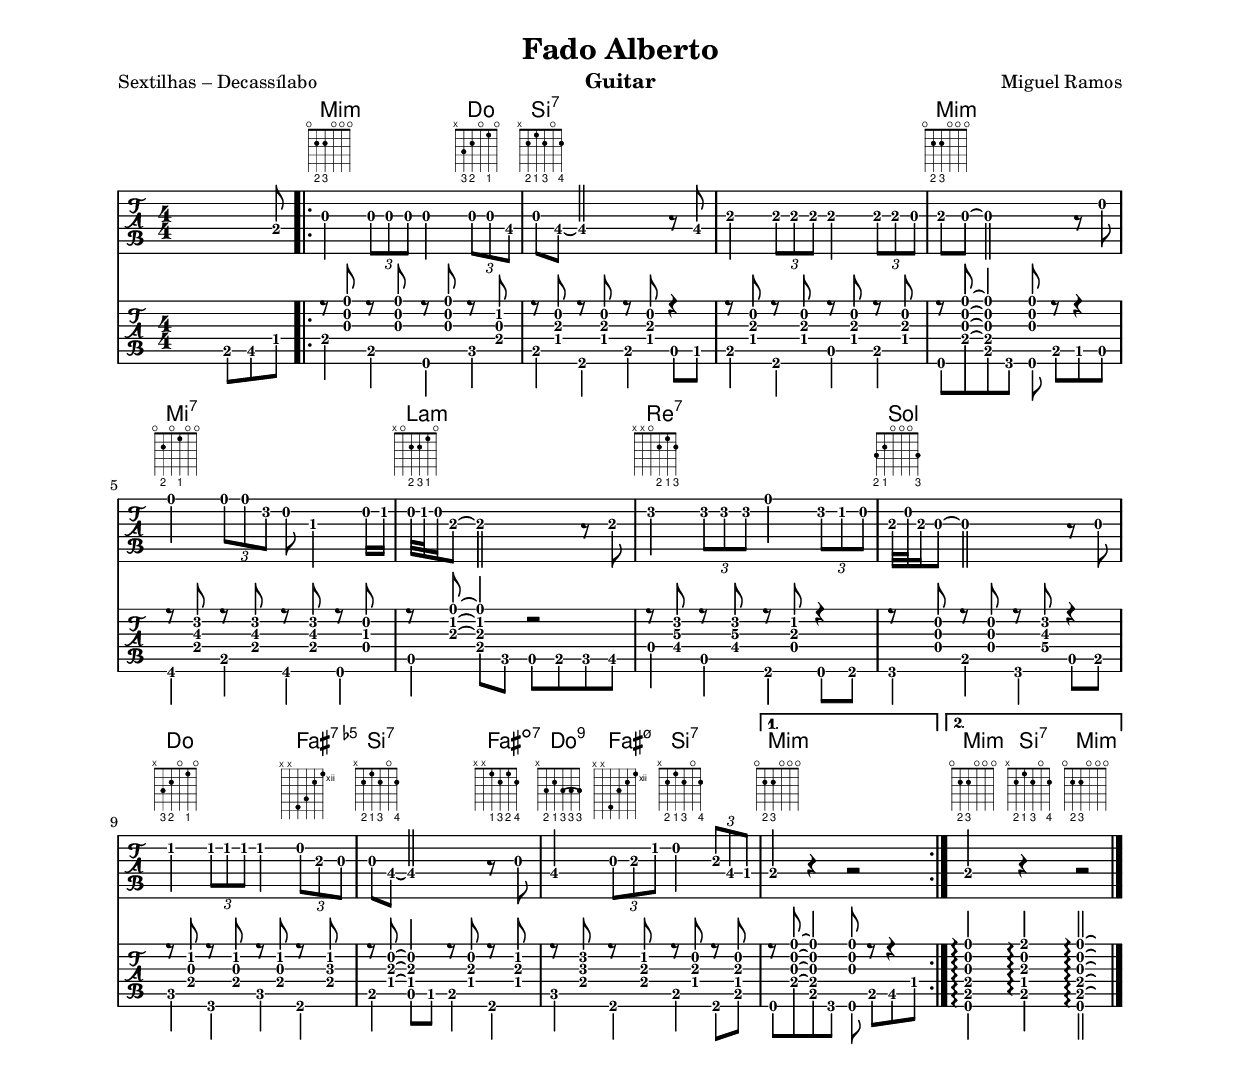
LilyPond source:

% Fado Alberto
% Engraved by Joan Josep Ordinas Rosa <jordinas@gmail.com> 

\version "2.16.2"

\include "portugues.ly"
\include "predefined-guitar-fretboards.ly"

% Fado Alberto
% Engraved by Joan Josep Ordinas Rosa <jordinas@gmail.com> 

\version "2.16.2"

\include "portugues.ly"

%%%%%%%%%%%%%%%%%%%%%%%%%%%%%%%%%%%%%%%%%%%%%%%%%%%%%%%%%%%%%%%%%%%%%%%%
% Page setup
%%%%%%%%%%%%%%%%%%%%%%%%%%%%%%%%%%%%%%%%%%%%%%%%%%%%%%%%%%%%%%%%%%%%%%%%

\paper {
  #(set-paper-size "a4")
  top-margin = 25\mm
  bottom-margin = 20\mm
  left-margin = 20\mm
  line-width =  170\mm
  ragged-bottom = ##t
}

\header {
  title = "Fado Alberto"
  composer = "Miguel Ramos"
  poet = "Sextilhas – Decassílabo"
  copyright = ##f
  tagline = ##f
}

Stave = {
  \clef treble
  \key mi \minor
  \numericTimeSignature
  \time 4/4
}

Tablature = {
  \clef tab
  \key mi \minor
  \numericTimeSignature
  \time 4/4
}

% EOF

% Fado Alberto
% Engraved by Joan Josep Ordinas Rosa <jordinas@gmail.com> 

\version "2.12.3"

\include "portugues.ly"

%%%%%%%%%%%%%%%%%%%%%%%%%%%%%%%%%%%%%%%%%%%%%%%%%%%%%%%%%%%%%%%%%%%%%%%%
% Melody
%%%%%%%%%%%%%%%%%%%%%%%%%%%%%%%%%%%%%%%%%%%%%%%%%%%%%%%%%%%%%%%%%%%%%%%%

Melody = \relative do' {
  %\partial 8 mi8 |
  s2 s4 s8 mi8
  \repeat volta 2 {
    \set Score.currentBarNumber = #1
    sol4 \times 2/3 { sol8 sol sol } sol4 \times 2/3 { sol8 sol fas } |
    sol8 fas8~ fas2 r8 fas8 |
    la4 \times 2/3 { la8 la la } la4 \times 2/3 { la8 la sol } |
    la8 sol~ sol2 r8 si |
    mi4 \times 2/3 { mi8 mi re } si8 sols4 si16 do |
    si32 do si16 la8~ la2 r8 la8 |
    re4 \times 2/3 { re8 re re } mi4 \times 2/3 { re8 do si } |
    la32 si la16 sol8~ sol2 r8 sol8 |
    do4 \times 2/3 { do8 do do } do4 \times 2/3 { si8 la sol } |
    sol8 fas~ fas2 r8 sol |
    fas4 \times 2/3 { sol8 la do } si4 \times 2/3 { la8 fas res }
  }
  \alternative {
    { mi4 r4 r2 }
    { mi4 r4 r2 \bar "|." }
  }
}

% Desired measures for line
Breaks = \notemode {
  s1
  \repeat volta 2 {
    s1 * 4 \break
    s1 * 4 \break
    s1 * 3
  }
  \alternative {
    { s1 }
    { s1 }
  }
}

% EOF

% Fado Adiça
% Engraved by Joan Josep Ordinas Rosa <jordinas@gmail.com> 

\version "2.16.2"

\include "portugues.ly"

%%%%%%%%%%%%%%%%%%%%%%%%%%%%%%%%%%%%%%%%%%%%%%%%%%%%%%%%%%%%%%%%%%%%%%%%
% Basic harmony
%%%%%%%%%%%%%%%%%%%%%%%%%%%%%%%%%%%%%%%%%%%%%%%%%%%%%%%%%%%%%%%%%%%%%%%%

Harmony = \chordmode {
  \set chordChanges = ##t
  s1
  \repeat volta 2 {
   do1 re1:m sol1:7 do1
   do1 sol1:7 sol1:7 do1
   do1 sol1:7 sol1:7 
  }
  \alternative {
    { do1 }
    { 
      \set chordChanges = ##f
      do2 sol2:7 do1
    }
  }
}

% EOF

% Fado Alberto
% Engraved by Joan Josep Ordinas Rosa <jordinas@gmail.com> 

\version "2.16.2"

\include "portugues.ly"

%%%%%%%%%%%%%%%%%%%%%%%%%%%%%%%%%%%%%%%%%%%%%%%%%%%%%%%%%%%%%%%%%%%%%%%%
% Classical guitar music bass and chords
%%%%%%%%%%%%%%%%%%%%%%%%%%%%%%%%%%%%%%%%%%%%%%%%%%%%%%%%%%%%%%%%%%%%%%%%
 
Bass = \relative do {
  s2 s8 si8 dos res |
  \repeat volta 2 {
    mi4 si mi, do' |
    si4 fas si la8 las |
    si4 fas la si |
    mi,8 mi' si sol mi si'[ sib la] |

    sols4 si sols mi |
    la4 mi'8 do la si do dos |
    re4 la fas mi8 fas |
    sol4 si sol la8 si |

    do4 sol do fas, |
    si4 la8 las si4 fas |
    do'4 fas,4 si fas8 si
  }
  \alternative {
    { mi,8 mi' si sol mi si'[ dos res] }
    { mi,4\arpeggio si'\arpeggio mi,2\arpeggio }
  }
}

Chords = \relative do {
  s1
  \repeat volta 2 {
      r8 <sol' si mi> r8 <sol si mi> r8 <sol si mi> r8 <mi sol do>
      r8 <res la' si> r8 <res la' si> r8 <res la' si> r4
      r8 <res la' si> r8 <res la' si> r8 <res la' si> r8 <res la' si> 
      r8 <mi~ sol si mi>8~ <mi sol si mi>4 <sol si mi>8 r8 r4

      r8 <mi si' re> r8 <mi si' re> r8 <mi si' re> r8 <re sols si>
      r8 <la' do mi>~ <mi la do mi>4 r2
      r8 <fas do' re> r8 <fas do' re> r8 <re la' do> r4
      r8 <re sol si> r8 <re sol si> r8 <sol si re> r4

      r8 <mi sol do> r8 <mi sol do> r8 <mi sol do> r8 <mi sib' do>
      r8 <res la' si>~ <res la' si>4 r8 <res la' si> r8 <mib la do>
      r8 <mi sib' re> r8 <mi la do> r8 <res la' si> r8 <res la' si>
  }
  \alternative {
    { r8 <mi sol si mi>8~ <mi sol si mi>4 <sol si mi>8 r8 r4 }
    {
      <si, mi sol si mi>4\arpeggio
      <res la' si fas'>4\arpeggio
      <si mi sol si mi>2\arpeggio\laissezVibrer
    }
  }
}

% EOF

% Fado Alberto
% Engraved by Joan Josep Ordinas Rosa <jordinas@gmail.com> 

\version "2.16.2"

\include "portugues.ly"

%%%%%%%%%%%%%%%%%%%%%%%%%%%%%%%%%%%%%%%%%%%%%%%%%%%%%%%%%%%%%%%%%%%%%%%%
% Guitar arrangement harmony
%%%%%%%%%%%%%%%%%%%%%%%%%%%%%%%%%%%%%%%%%%%%%%%%%%%%%%%%%%%%%%%%%%%%%%%%

GuitarHarmony = \chordmode {
  \set chordChanges = ##t
  \skip 1
  \repeat volta 2 {
   mi2.:m do4 si1:7 si1:7 mi1:m
   mi1:7 la1:m re1:7 sol1
   do2. fas4:7.5- | si2.:7 fas4:dim7 | do4:9 fas4:m7.5- si2:7 |
  }
  \alternative {
    { mi1:m }
    { 
      \set chordChanges = ##f
      mi4:m si4:7 mi2:m
    }
  }
}

% EOF


%%%%%%%%%%%%%%%%%%%%%%%%%%%%%%%%%%%%%%%%%%%%%%%%%%%%%%%%%%%%%%%%%%%%%%%%
%  Tablature score
%%%%%%%%%%%%%%%%%%%%%%%%%%%%%%%%%%%%%%%%%%%%%%%%%%%%%%%%%%%%%%%%%%%%%%%%

#(set-global-staff-size 16)

\header {
  instrument = "Guitar"
}

\score {
  \simultaneous {
    \new ChordNames {
      \GuitarHarmony
      %\italianChords \Harmony
    }
    \new FretBoards {
      \GuitarHarmony
    }
    \new TabStaff \with {
      %\consists "Volta_engraver"
    } {
      \Tablature
      \transpose do' do {
	\Melody
      }
    }
    \new TabStaff \with {
      %\consists "Volta_engraver"
      \consists "Span_arpeggio_engraver"
    } <<
      \set Staff.connectArpeggios = ##t
      \Tablature
      \new TabVoice {
	\voiceOne
	\Chords
      }
      \new TabVoice {
	\voiceTwo
	\Bass
      }
    >>
  }
  \layout {
    \context { \Score
      %\remove "Volta_engraver"
    }
    \context { \ChordNames
    }
    \tabFullNotation
    indent = 0.0\cm
  }
  %\midi { }
}

% EOF
